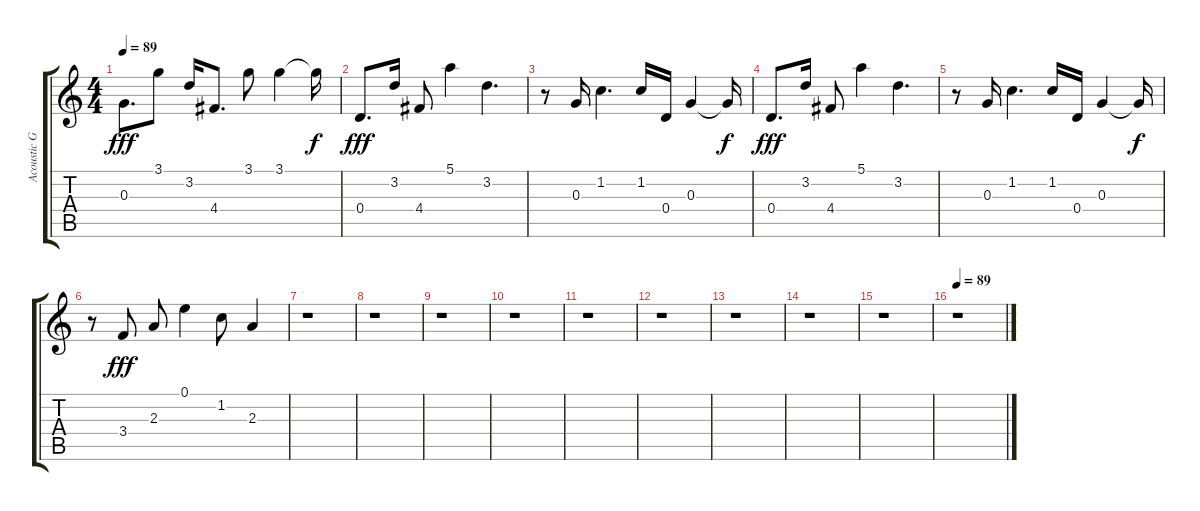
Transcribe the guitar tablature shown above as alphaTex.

\track ("Acoustic Guitar" "Acoustic G") {instrument acousticguitarnylon}
\staff {score tabs}
\tuning (E4 B3 G3 D3 A2 E2) {hide}
\ts (4 4)
\tempo 89
\clef g2
\ks c
0.3.8{d dy fff} 3.1.8 3.2.16 4.4.8{d} 3.1.8 3.1.4 3.1{t}.16{dy f} |
0.4.8{d dy fff} 3.2.16 4.4.8 5.1.4 3.2.4{d} |
r.8 0.3.16 1.2.4{d} 1.2.16 0.4.16 0.3.4 0.3{t}.16{dy f} |
0.4.8{d dy fff} 3.2.16 4.4.8 5.1.4 3.2.4{d} |
r.8 0.3.16 1.2.4{d} 1.2.16 0.4.16 0.3.4 0.3{t}.16{dy f} |
r.8 3.4.8{dy fff} 2.3.8 0.1.4 1.2.8 2.3.4 |
r.1 |
r.1 |
r.1 |
r.1 |
r.1 |
r.1 |
r.1 |
r.1 |
r.1 |
\tempo 89
r.1
